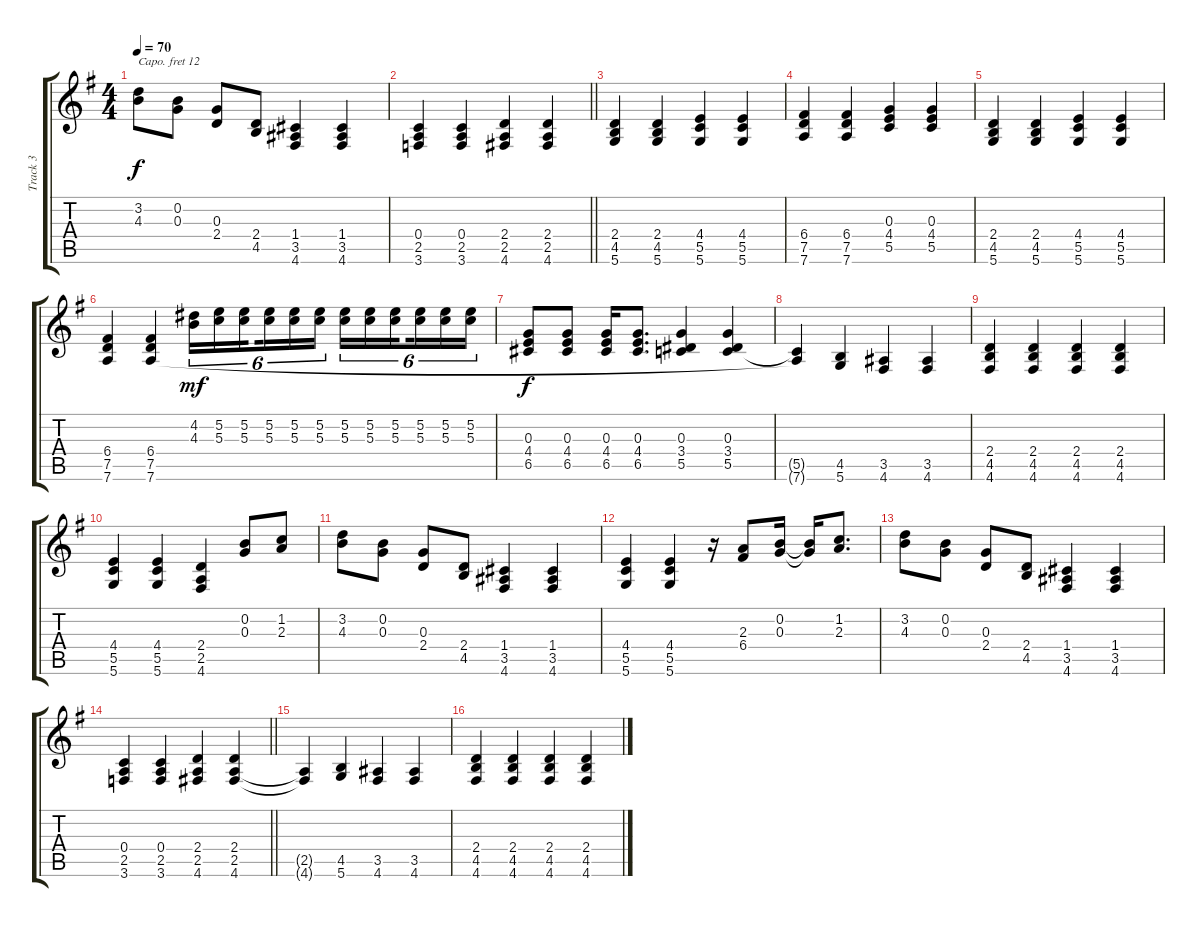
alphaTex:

\track ("Track 3" "Track 3") {instrument brightacousticpiano}
\staff {score tabs}
\capo 12
\tuning (E4 B3 G3 C3 G2 D2) {hide}
\ts (4 4)
\tempo 70
\clef g2
\ks g
(3.2 4.3).8{dy f} (0.2 0.3).8 (0.3 2.4).8 (2.4 4.5).8 (1.4 3.5 4.6).4 (1.4 3.5 4.6).4 |
\barLineRight lightlight
(0.4 2.5 3.6).4 (0.4 2.5 3.6).4 (2.4 2.5 4.6).4 (2.4 2.5 4.6).4 |
(2.4 4.5 5.6).4 (2.4 4.5 5.6).4 (4.4 5.5 5.6).4 (4.4 5.5 5.6).4 |
(6.4 7.5 7.6).4 (6.4 7.5 7.6).4 (0.3 4.4 5.5).4 (0.3 4.4 5.5).4 |
(2.4 4.5 5.6).4 (2.4 4.5 5.6).4 (4.4 5.5 5.6).4 (4.4 5.5 5.6).4 |
(6.4 7.5 7.6).4 (6.4 7.5 7.6).4 (4.2 4.3).16{tu (6 4) dy mf} (5.2 5.3).16{tu (6 4)} (5.2 5.3).16{tu (6 4) beam splitsecondary} (5.2 5.3).16{tu (6 4)} (5.2 5.3).16{tu (6 4)} (5.2 5.3).16{tu (6 4)} (5.2 5.3).16{tu (6 4)} (5.2 5.3).16{tu (6 4)} (5.2 5.3).16{tu (6 4) beam splitsecondary} (5.2 5.3).16{tu (6 4)} (5.2 5.3).16{tu (6 4)} (5.2 5.3).16{tu (6 4)} |
(0.3 4.4 6.5).8{dy f} (0.3 4.4 6.5).8 (0.3 4.4 6.5).16 (0.3 4.4 6.5).8{d} (0.3 3.4 5.5).4 (0.3 3.4 5.5).4 |
(5.5{t} 7.6{t}).4 (4.5 5.6).4 (3.5 4.6).4 (3.5 4.6).4 |
(2.4 4.5 4.6).4 (2.4 4.5 4.6).4 (2.4 4.5 4.6).4 (2.4 4.5 4.6).4 |
(4.4 5.5 5.6).4 (4.4 5.5 5.6).4 (2.4 2.5 4.6).4 (0.2 0.3).8 (1.2 2.3).8 |
(3.2 4.3).8 (0.2 0.3).8 (0.3 2.4).8 (2.4 4.5).8 (1.4 3.5 4.6).4 (1.4 3.5 4.6).4 |
(4.4 5.5 5.6).4 (4.4 5.5 5.6).4 r.16 (2.3 6.4).8 (0.2 0.3).16 (0.2{t} 0.3{t}).16 (1.2 2.3).8{d} |
(3.2 4.3).8 (0.2 0.3).8 (0.3 2.4).8 (2.4 4.5).8 (1.4 3.5 4.6).4 (1.4 3.5 4.6).4 |
\barLineRight lightlight
(0.4 2.5 3.6).4 (0.4 2.5 3.6).4 (2.4 2.5 4.6).4 (2.4 2.5 4.6).4 |
(2.5{t} 4.6{t}).4 (4.5 5.6).4 (3.5 4.6).4 (3.5 4.6).4 |
(2.4 4.5 4.6).4 (2.4 4.5 4.6).4 (2.4 4.5 4.6).4 (2.4 4.5 4.6).4
